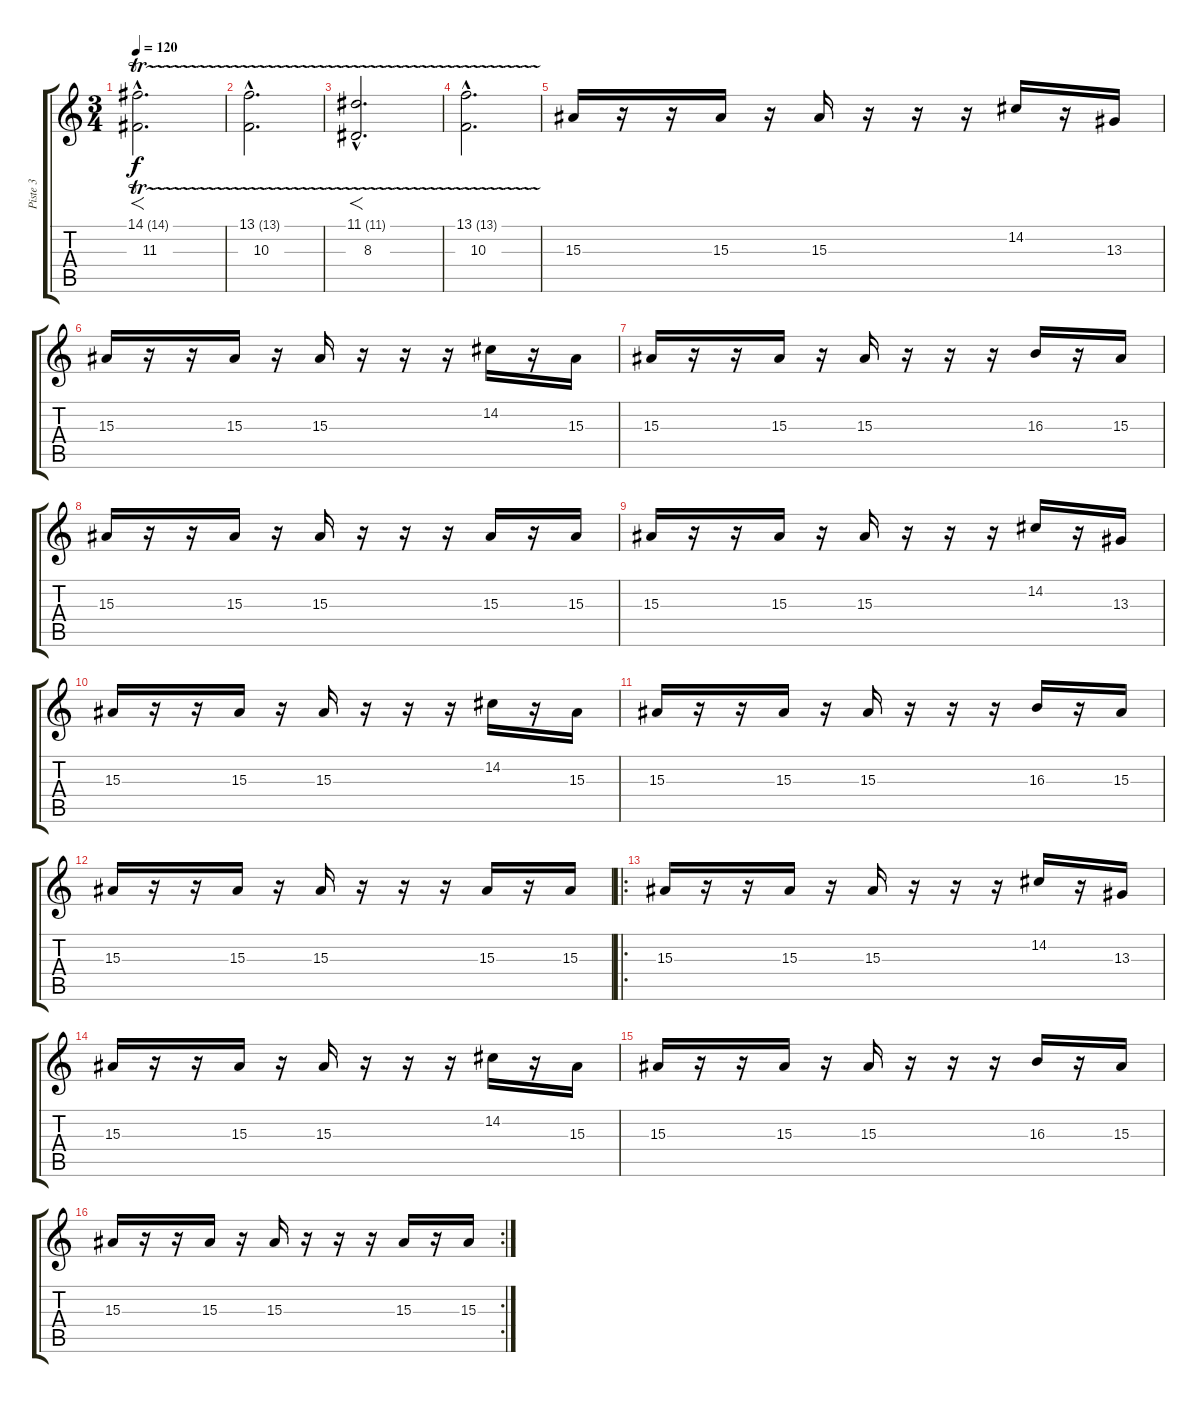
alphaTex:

\track ("Piste 3" "Piste 3") {instrument drawbarorgan}
\staff {score tabs}
\tuning (E4 B3 G3 D3 A2 E2) {hide}
\ts (3 4)
\tempo 120
\clef g2
\ks c
(14.1{tr (14 16) hac} 11.3{hac}).2{f d dy f instrument drawbarorgan} |
(13.1{tr (13 16) hac} 10.3{hac}).2{d} |
(11.1{tr (11 16) hac} 8.3{hac}).2{f d} |
(13.1{tr (13 16) hac} 10.3{hac}).2{d} |
15.3.16 r.16 r.16 15.3.16 r.16 15.3.16 r.16 r.16 r.16 14.2.16 r.16 13.3.16 |
15.3.16 r.16 r.16 15.3.16 r.16 15.3.16 r.16 r.16 r.16 14.2.16 r.16 15.3.16 |
15.3.16 r.16 r.16 15.3.16 r.16 15.3.16 r.16 r.16 r.16 16.3.16 r.16 15.3.16 |
15.3.16 r.16 r.16 15.3.16 r.16 15.3.16 r.16 r.16 r.16 15.3.16 r.16 15.3.16 |
15.3.16 r.16 r.16 15.3.16 r.16 15.3.16 r.16 r.16 r.16 14.2.16 r.16 13.3.16 |
15.3.16 r.16 r.16 15.3.16 r.16 15.3.16 r.16 r.16 r.16 14.2.16 r.16 15.3.16 |
15.3.16 r.16 r.16 15.3.16 r.16 15.3.16 r.16 r.16 r.16 16.3.16 r.16 15.3.16 |
15.3.16 r.16 r.16 15.3.16 r.16 15.3.16 r.16 r.16 r.16 15.3.16 r.16 15.3.16 |
\ro
15.3.16{instrument drawbarorgan} r.16 r.16 15.3.16 r.16 15.3.16 r.16 r.16 r.16 14.2.16 r.16 13.3.16 |
15.3.16 r.16 r.16 15.3.16 r.16 15.3.16 r.16 r.16 r.16 14.2.16 r.16 15.3.16 |
15.3.16 r.16 r.16 15.3.16 r.16 15.3.16 r.16 r.16 r.16 16.3.16 r.16 15.3.16 |
\rc 2
15.3.16 r.16 r.16 15.3.16 r.16 15.3.16 r.16 r.16 r.16 15.3.16 r.16 15.3.16
